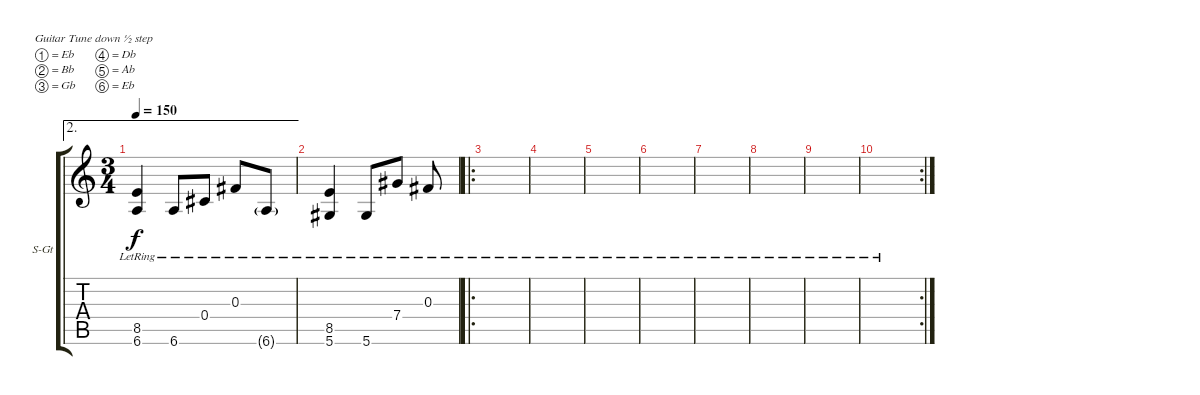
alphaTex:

\defaultSystemsLayout 4
\bracketExtendMode groupsimilarinstruments
\firstSystemTrackNameOrientation horizontal
\otherSystemsTrackNameOrientation horizontal
\track ("Mark" "S-Gt") {instrument acousticguitarsteel}
\staff {score tabs}
\tuning (Eb4 Bb3 Gb3 Db3 Ab2 Eb2)
\ae 2
\ts (3 4)
\tempo 150
\clef g2
\ks c
(6.6{lr} 8.5{lr}).4{dy f} 6.6{lr}.8 0.4{lr}.8 0.3{lr}.8 6.6{g lr}.8 |
(5.6{lr} 8.5{lr}).4 5.6{lr}.8 7.4{lr}.8 0.3{lr}.8 |
\ro
|
|
|
|
|
|
|
\rc 2
